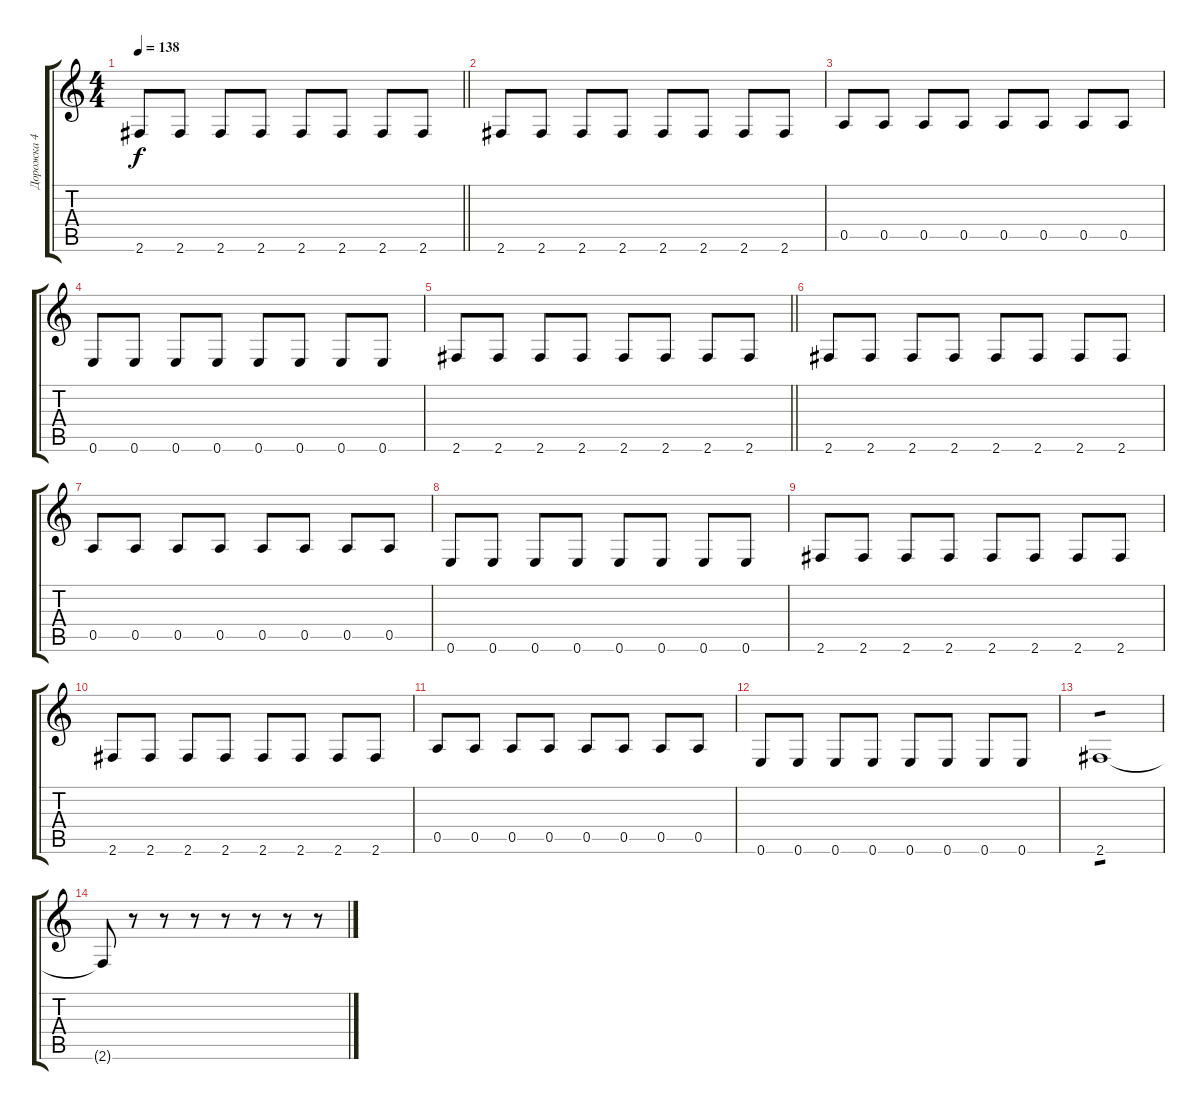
\track ("Дорожка 4" "Дорожка 4") {instrument electricbassfinger}
\staff {score tabs}
\tuning (E4 B3 G3 D3 A2 E2) {hide}
\ts (4 4)
\tempo 138
\clef g2
\barLineRight lightlight
\ks c
2.6.8{dy f} 2.6.8 2.6.8 2.6.8 2.6.8 2.6.8 2.6.8 2.6.8 |
2.6.8 2.6.8 2.6.8 2.6.8 2.6.8 2.6.8 2.6.8 2.6.8 |
0.5.8 0.5.8 0.5.8 0.5.8 0.5.8 0.5.8 0.5.8 0.5.8 |
0.6.8 0.6.8 0.6.8 0.6.8 0.6.8 0.6.8 0.6.8 0.6.8 |
\barLineRight lightlight
2.6.8 2.6.8 2.6.8 2.6.8 2.6.8 2.6.8 2.6.8 2.6.8 |
2.6.8 2.6.8 2.6.8 2.6.8 2.6.8 2.6.8 2.6.8 2.6.8 |
0.5.8 0.5.8 0.5.8 0.5.8 0.5.8 0.5.8 0.5.8 0.5.8 |
0.6.8 0.6.8 0.6.8 0.6.8 0.6.8 0.6.8 0.6.8 0.6.8 |
2.6.8 2.6.8 2.6.8 2.6.8 2.6.8 2.6.8 2.6.8 2.6.8 |
2.6.8 2.6.8 2.6.8 2.6.8 2.6.8 2.6.8 2.6.8 2.6.8 |
0.5.8 0.5.8 0.5.8 0.5.8 0.5.8 0.5.8 0.5.8 0.5.8 |
0.6.8 0.6.8 0.6.8 0.6.8 0.6.8 0.6.8 0.6.8 0.6.8 |
2.6.1{tp 1} |
2.6{t}.8 r.8 r.8 r.8 r.8 r.8 r.8 r.8
